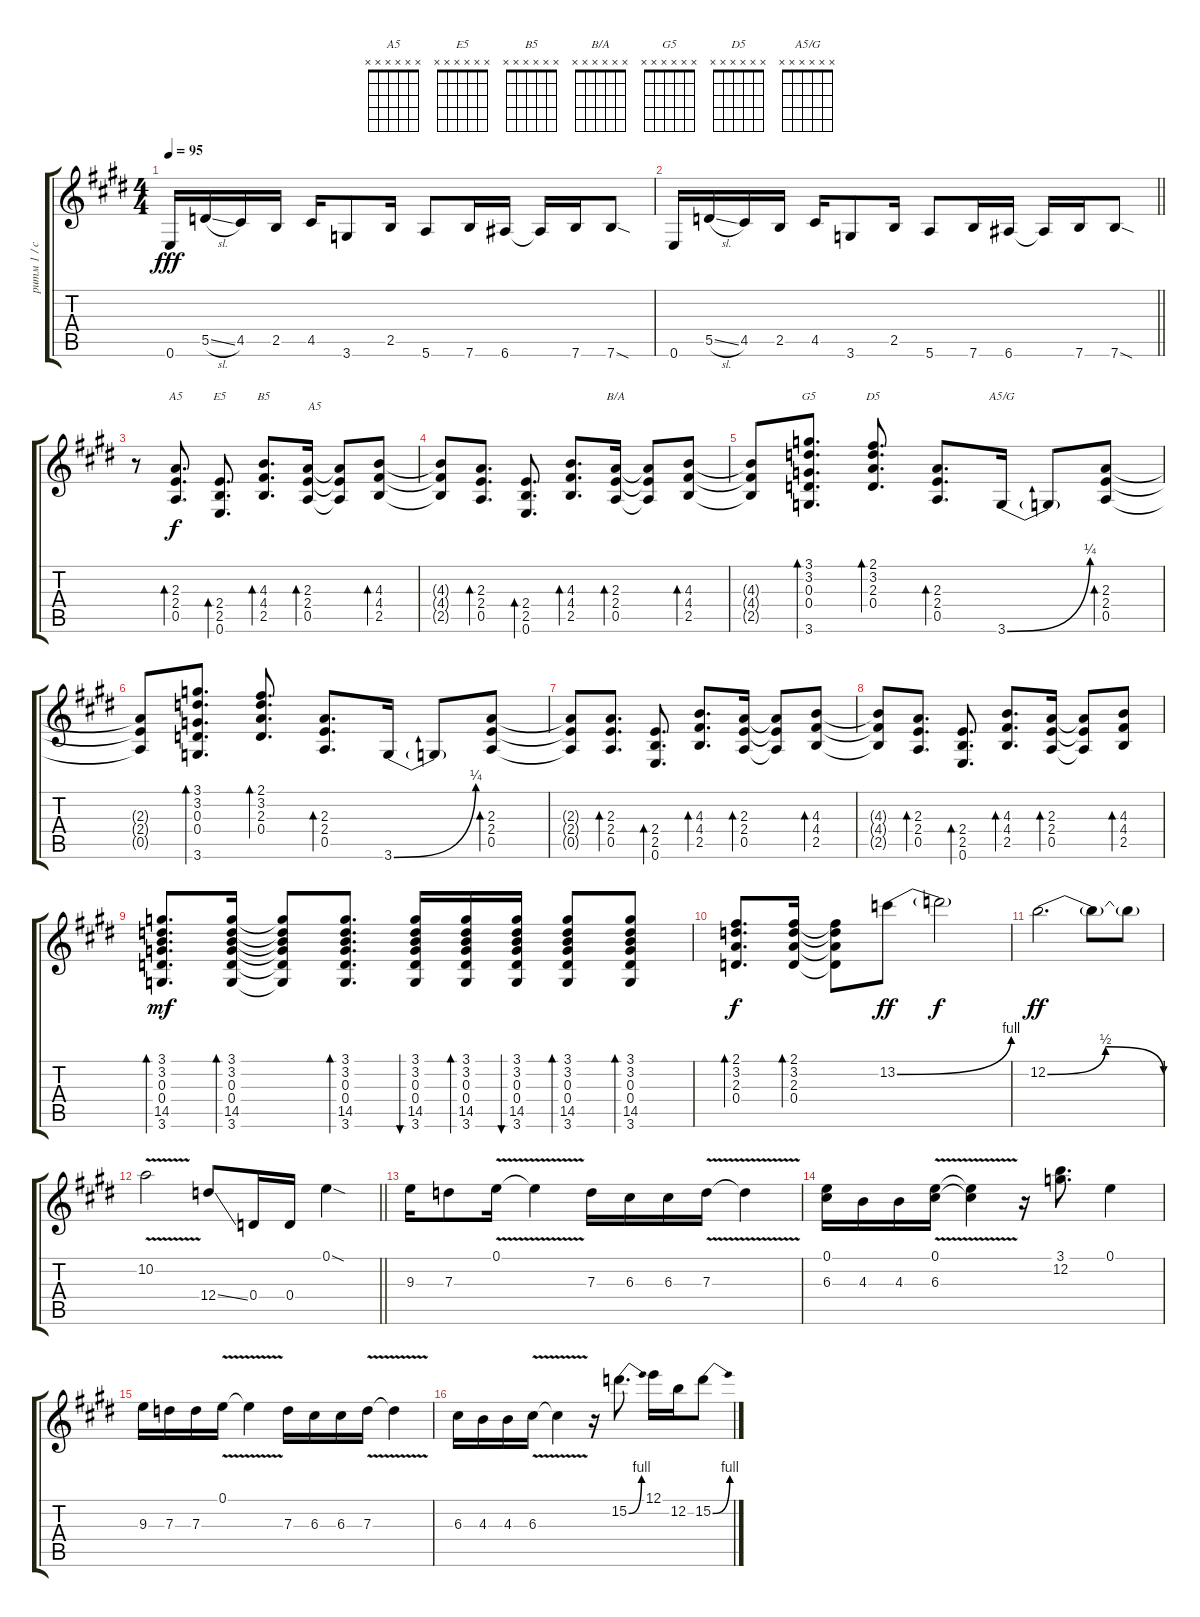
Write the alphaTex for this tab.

\track ("ритм 1 / соло" "ритм 1 / с") {instrument overdrivenguitar}
\staff {score tabs}
\tuning (E4 B3 G3 D3 A2 E2) {hide}
\chord ("A5" x x x x x x)
\chord ("E5" x x x x x x)
\chord ("B5" x x x x x x)
\chord ("B/A" x x x x x x)
\chord ("G5" x x x x x x)
\chord ("D5" x x x x x x)
\chord ("A5/G" x x x x x x)
\ts (4 4)
\tempo 95
\clef g2
\ks e
0.6.16{dy fff} 5.5{sl}.16 4.5.16 2.5.16 4.5.16 3.6.8 2.5.16 5.6.8 7.6.16 6.6.16 6.6{t}.16 7.6.16 7.6{sod}.8 |
\barLineRight lightlight
0.6.16 5.5{sl}.16 4.5.16 2.5.16 4.5.16 3.6.8 2.5.16 5.6.8 7.6.16 6.6.16 6.6{t}.16 7.6.16 7.6{sod}.8 |
\section ("" "")
r.8 (2.3 2.4 0.5).8{d bd 60 ch "A5" dy f} (2.4 2.5 0.6).8{d bd 60 ch "E5"} (4.3 4.4 2.5).8{d bd 60 ch "B5"} (2.3 2.4 0.5).16{bd 60 txt "A5"} (2.3{t} 2.4{t} 0.5{t}).8 (4.3 4.4 2.5).8{bd 60} |
(4.3{t} 4.4{t} 2.5{t}).8 (2.3 2.4 0.5).8{d bd 60} (2.4 2.5 0.6).8{d bd 60} (4.3 4.4 2.5).8{d bd 60} (2.3 2.4 0.5).16{bd 60 ch "B/A"} (2.3{t} 2.4{t} 0.5{t}).8 (4.3 4.4 2.5).8{bd 60} |
(4.3{t} 4.4{t} 2.5{t}).8 (3.1 3.2 0.3 0.4 3.6).8{d bd 60 ch "G5"} (2.1 3.2 2.3 0.4).8{d bd 60 ch "D5"} (2.3 2.4 0.5).8{d bd 60} 3.6{be (bend 0 0 60 1)}.16{ch "A5/G"} 3.6{t}.8 (2.3 2.4 0.5).8{bd 60} |
(2.3{t} 2.4{t} 0.5{t}).8 (3.1 3.2 0.3 0.4 3.6).8{d bd 60} (2.1 3.2 2.3 0.4).8{d bd 60} (2.3 2.4 0.5).8{d bd 60} 3.6{be (bend 0 0 60 1)}.16 3.6{t}.8 (2.3 2.4 0.5).8{bd 60} |
(2.3{t} 2.4{t} 0.5{t}).8 (2.3 2.4 0.5).8{d bd 60} (2.4 2.5 0.6).8{d bd 60} (4.3 4.4 2.5).8{d bd 60} (2.3 2.4 0.5).16{bd 60} (2.3{t} 2.4{t} 0.5{t}).8 (4.3 4.4 2.5).8{bd 60} |
(4.3{t} 4.4{t} 2.5{t}).8 (2.3 2.4 0.5).8{d bd 60} (2.4 2.5 0.6).8{d bd 60} (4.3 4.4 2.5).8{d bd 60} (2.3 2.4 0.5).16{bd 60} (2.3{t} 2.4{t} 0.5{t}).8 (4.3 4.4 2.5).8{bd 60} |
(3.1 3.2 0.3 0.4 14.5 3.6).8{d bd 60 dy mf} (3.1 3.2 0.3 0.4 14.5 3.6).16{bd 60} (3.1{t} 3.2{t} 0.3{t} 0.4{t} 14.5{t} 3.6{t}).8 (3.1 3.2 0.3 0.4 14.5 3.6).8{d bd 60} (3.1 3.2 0.3 0.4 14.5 3.6).16{bu 60} (3.1 3.2 0.3 0.4 14.5 3.6).16{bd 60} (3.1 3.2 0.3 0.4 14.5 3.6).16{bu 60} (3.1 3.2 0.3 0.4 14.5 3.6).8{bd 60} (3.1 3.2 0.3 0.4 14.5 3.6).8{bd 60} |
(2.1 3.2 2.3 0.4).8{d bd 60 dy f} (2.1 3.2 2.3 0.4).16{bd 60} (2.1{t} 3.2{t} 2.3{t} 0.4{t}).8 13.2{be (bend 0 0 60 4)}.8{dy ff} 13.2{t}.2{dy f} |
12.2{be (bendrelease 0 0 15 2 45 2 60 0)}.2{d dy ff} 12.2{t}.8 12.2{t}.8 |
\barLineRight lightlight
10.2{v}.2 12.4{ss}.8 0.4.16 0.4.16 0.1{sod}.4 |
\section ("" "")
9.3.16 7.3.8 0.1{v}.16 0.1{t}.4 7.3.16 6.3.16 6.3.16 7.3{v}.16 7.3{t}.4 |
(0.1 6.3).16 4.3.16 4.3.16 (0.1 6.3{v}).16 (0.1{t} 6.3{t}).4 r.16 (3.1 12.2).8{d} 0.1.4 |
9.3.16 7.3.16 7.3.16 0.1{v}.16 0.1{t}.4 7.3.16 6.3.16 6.3.16 7.3{v}.16 7.3{t}.4 |
6.3.16 4.3.16 4.3.16 6.3{v}.16 6.3{t}.4 r.16 15.2{be (bend 0 0 60 4)}.8{d} 12.1.16 12.2.16 15.2{be (bend 0 0 60 4)}.8
